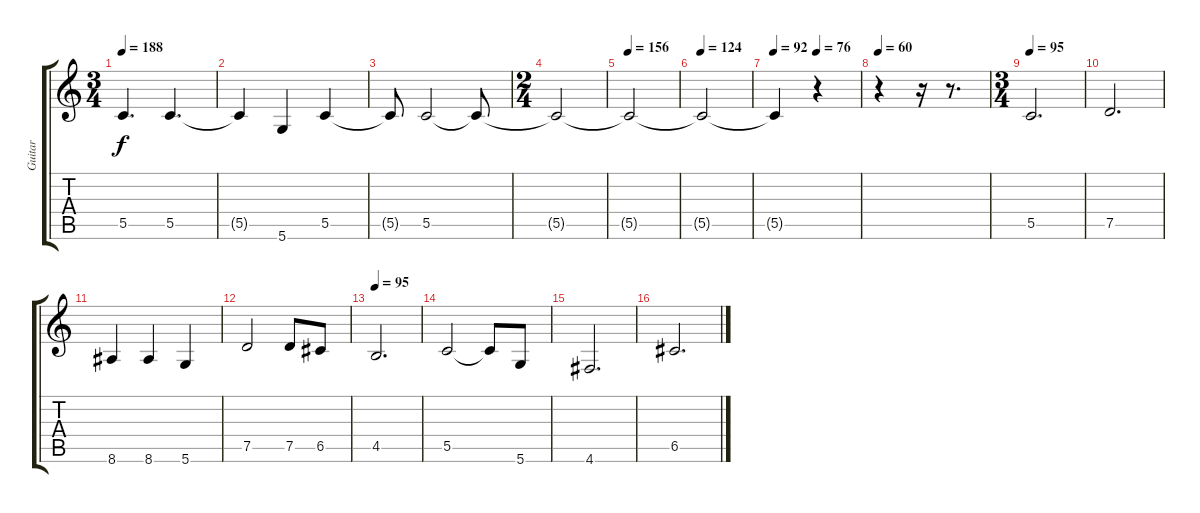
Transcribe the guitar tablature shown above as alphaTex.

\track ("Guitar" "Guitar") {instrument distortionguitar}
\staff {score tabs}
\tuning (D4 A3 F3 C3 G2 D2) {hide}
\ts (3 4)
\tempo 188
\clef g2
\ks c
5.5.4{d dy f} 5.5.4{d} |
5.5{t}.4 5.6.4 5.5.4 |
5.5{t}.8 5.5.2 5.5{t}.8 |
\ts (2 4)
5.5{t}.2 |
\tempo 156
5.5{t}.2 |
\tempo 124
5.5{t}.2 |
\tempo 92
\tempo (76 0.5)
5.5{t}.4 r.4 |
\tempo 60
r.4 r.16 r.8{d} |
\ts (3 4)
\tempo 95
5.5.2{d} |
7.5.2{d} |
8.6.4 8.6.4 5.6.4 |
7.5.2 7.5.8 6.5.8 |
\tempo 95
4.5.2{d} |
5.5.2 5.5{t}.8 5.6.8 |
4.6.2{d} |
6.5.2{d}
